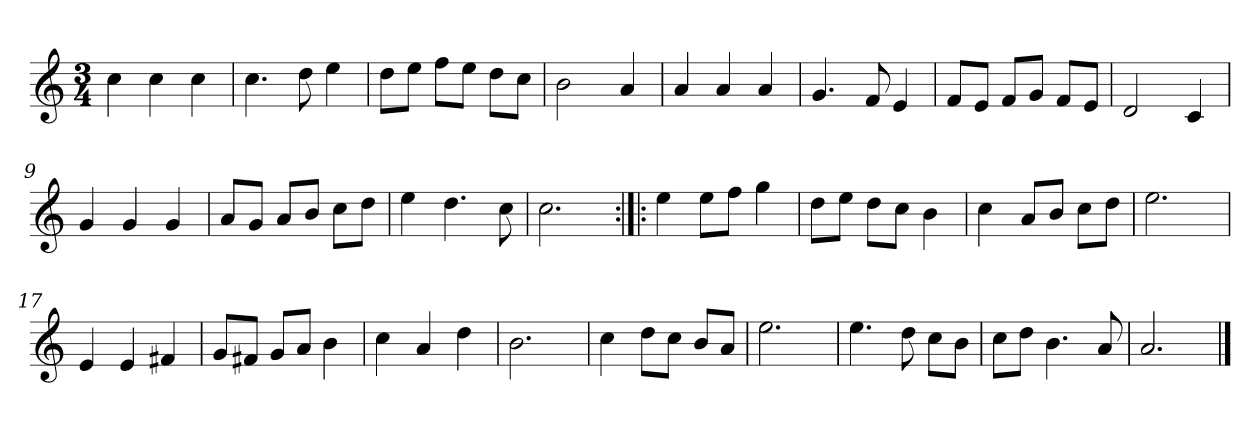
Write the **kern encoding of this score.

**kern
*part1
*staff1
*clefG2
*k[]
*a:
*M3/4
*MM120
=1
4cc
4cc
4cc
=2
4.cc
8dd
4ee
=3
8dd\L
8ee\J
8ff\L
8ee\J
8dd\L
8cc\J
=4
2b
4a
=5
4a
4a
4a
=6
4.g
8f
4e
=7
8f/L
8e/J
8f/L
8g/J
8f/L
8e/J
=8
2d
4c
=9
4g
4g
4g
=10
8a/L
8g/J
8a/L
8b/J
8cc\L
8dd\J
=11
4ee
4.dd
8cc
=12
2.cc
=13:|!|:
4ee
8ee\L
8ff\J
4gg
=14
8dd\L
8ee\J
8dd\L
8cc\J
4b
=15
4cc
8a/L
8b/J
8cc\L
8dd\J
=16
2.ee
=17
4e
4e
4f#X
=18
8g/L
8f#X/J
8g/L
8a/J
4b
=19
4cc
4a
4dd
=20
2.b
=21
4cc
8dd\L
8cc\J
8b/L
8a/J
=22
2.ee
=23
4.ee
8dd
8cc\L
8b\J
=24
8cc\L
8dd\J
4.b
8a
=25
2.a
==
*-
